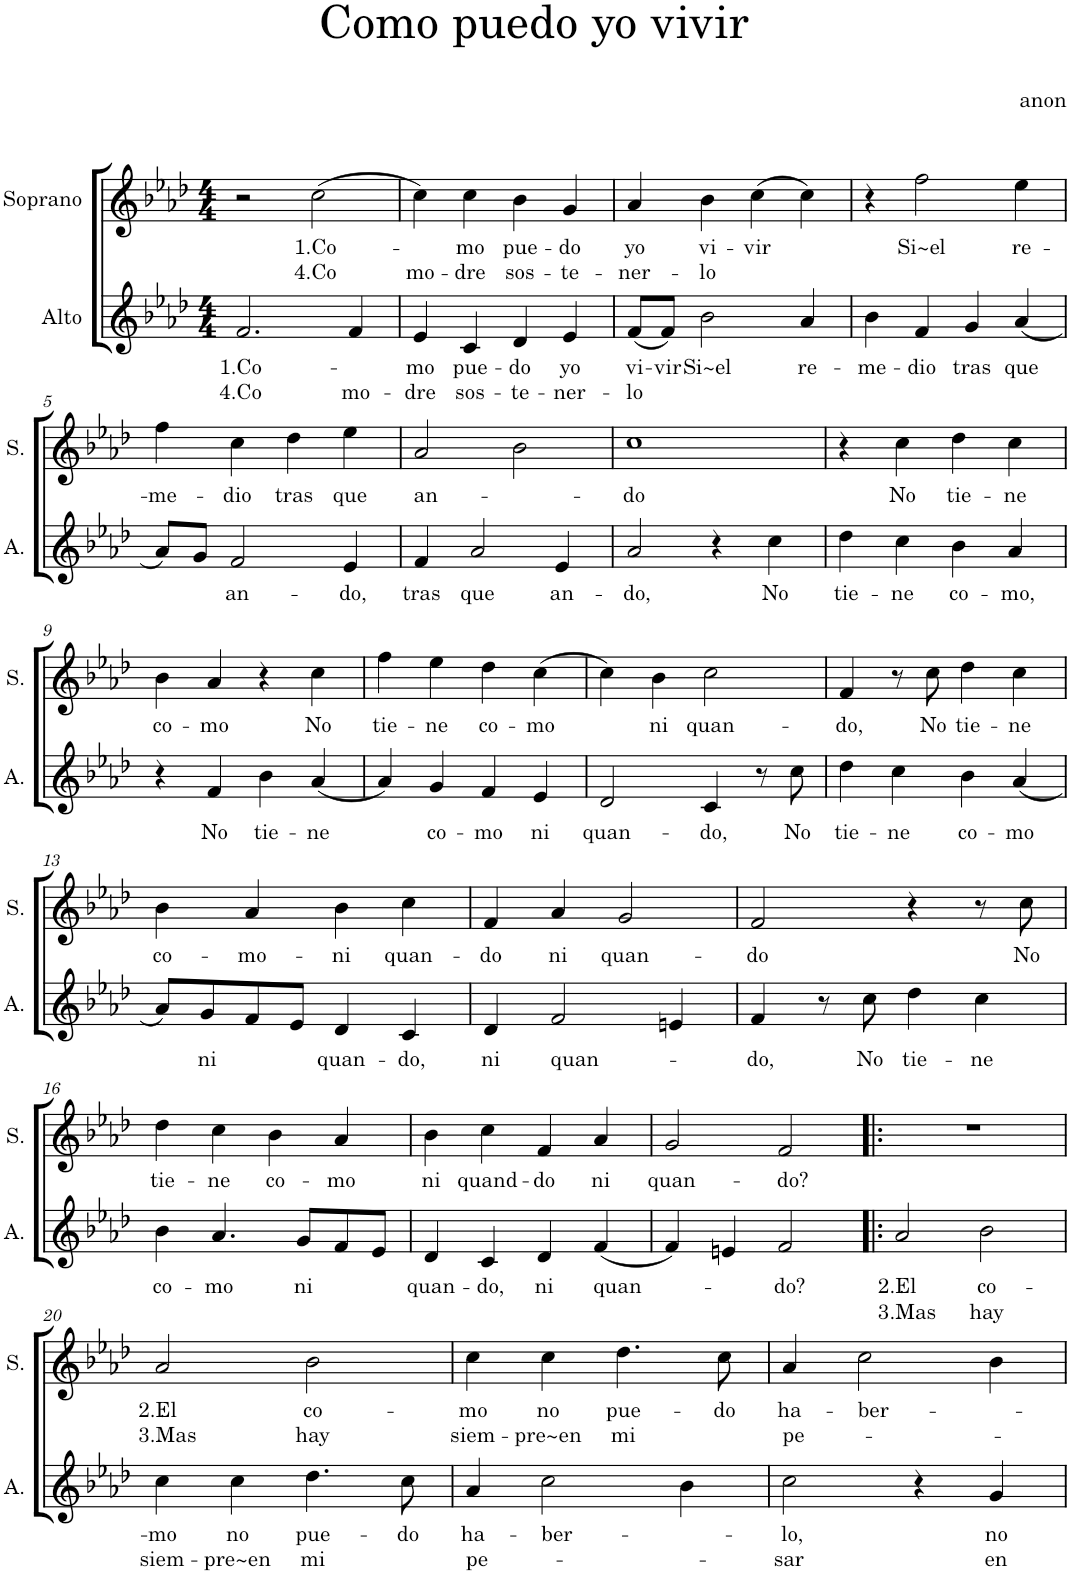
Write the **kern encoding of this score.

**kern	**text	**text	**kern	**text	**text
*part2	*part2	*part2	*part1	*part1	*part1
*staff2	*staff2	*staff2	*staff1	*staff1	*staff1
*I"Alto	*	*	*I"Soprano	*	*
*I'A.	*	*	*I'S.	*	*
*clefG2	*	*	*clefG2	*	*
*k[b-e-a-d-]	*	*	*k[b-e-a-d-]	*	*
*M4/4	*	*	*M4/4	*	*
=1	=1	=1	=1	=1	=1
!	!LO:LY:b	!LO:LY:b	!	!	!
2.f/	1.Co-	4.Co	2r	.	.
!	!	!	!	!LO:LY:b	!LO:LY:b
.	.	.	(2cc\	1.Co-	4.Co
!	!	!LO:LY:b	!	!	!
4f/	.	mo-	.	.	.
=2	=2	=2	=2	=2	=2
!	!LO:LY:b	!LO:LY:b	!	!	!LO:LY:b
4e-/	-mo	-dre	4cc\)	.	mo-
!	!LO:LY:b	!LO:LY:b	!	!LO:LY:b	!LO:LY:b
4c/	pue-	sos-	4cc\	-mo	-dre
!	!LO:LY:b	!LO:LY:b	!	!LO:LY:b	!LO:LY:b
4d-/	-do	-te-	4b-\	pue-	sos-
!	!LO:LY:b	!LO:LY:b	!	!LO:LY:b	!LO:LY:b
4e-/	yo	-ner-	4g/	-do	-te-
=3	=3	=3	=3	=3	=3
!	!LO:LY:b	!LO:LY:b	!	!LO:LY:b	!LO:LY:b
(8f/L	vi-	-lo	4a-/	yo	-ner-
!	!LO:LY:b	!	!	!	!
8f/J)	-vir	.	.	.	.
!	!LO:LY:b	!	!	!LO:LY:b	!LO:LY:b
2b-\	Si~el	.	4b-\	vi-	-lo
!	!	!	!	!LO:LY:b	!
.	.	.	(4cc\	-vir	.
!	!LO:LY:b	!	!	!	!
4a-/	re-	.	4cc\)	.	.
=4	=4	=4	=4	=4	=4
!	!LO:LY:b	!	!	!	!
4b-\	-me-	.	4r	.	.
!	!LO:LY:b	!	!	!LO:LY:b	!
4f/	-dio	.	2ff\	Si~el	.
!	!LO:LY:b	!	!	!	!
4g/	tras	.	.	.	.
!	!LO:LY:b	!	!	!LO:LY:b	!
(4a-/	que	.	4ee-\	re-	.
!!LO:LB:g=z
=5	=5	=5	=5	=5	=5
!	!	!	!	!LO:LY:b	!
8a-/L)	.	.	4ff\	-me-	.
8g/J	.	.	.	.	.
!	!LO:LY:b	!	!	!LO:LY:b	!
2f/	an-	.	4cc\	-dio	.
!	!	!	!	!LO:LY:b	!
.	.	.	4dd-\	tras	.
!	!LO:LY:b	!	!	!LO:LY:b	!
4e-/	-do,	.	4ee-\	que	.
=6	=6	=6	=6	=6	=6
!	!LO:LY:b	!	!	!LO:LY:b	!
4f/	tras	.	2a-/	an-	.
!	!LO:LY:b	!	!	!	!
2a-/	que	.	.	.	.
.	.	.	2b-\	.	.
!	!LO:LY:b	!	!	!	!
4e-/	an-	.	.	.	.
=7	=7	=7	=7	=7	=7
!	!LO:LY:b	!	!	!LO:LY:b	!
2a-/	-do,	.	1cc	-do	.
4r	.	.	.	.	.
!	!LO:LY:b	!	!	!	!
4cc\	No	.	.	.	.
=8	=8	=8	=8	=8	=8
!	!LO:LY:b	!	!	!	!
4dd-\	tie-	.	4r	.	.
!	!LO:LY:b	!	!	!LO:LY:b	!
4cc\	-ne	.	4cc\	No	.
!	!LO:LY:b	!	!	!LO:LY:b	!
4b-\	co-	.	4dd-\	tie-	.
!	!LO:LY:b	!	!	!LO:LY:b	!
4a-/	-mo,	.	4cc\	-ne	.
!!LO:LB:g=z
=9	=9	=9	=9	=9	=9
!	!	!	!	!LO:LY:b	!
4r	.	.	4b-\	co-	.
!	!LO:LY:b	!	!	!LO:LY:b	!
4f/	No	.	4a-/	-mo	.
!	!LO:LY:b	!	!	!	!
4b-\	tie-	.	4r	.	.
!	!LO:LY:b	!	!	!LO:LY:b	!
(4a-/	-ne	.	4cc\	No	.
=10	=10	=10	=10	=10	=10
!	!	!	!	!LO:LY:b	!
4a-/)	.	.	4ff\	tie-	.
!	!LO:LY:b	!	!	!LO:LY:b	!
4g/	co-	.	4ee-\	-ne	.
!	!LO:LY:b	!	!	!LO:LY:b	!
4f/	-mo	.	4dd-\	co-	.
!	!LO:LY:b	!	!	!LO:LY:b	!
4e-/	ni	.	(4cc\	-mo	.
=11	=11	=11	=11	=11	=11
!	!LO:LY:b	!	!	!	!
2d-/	quan-	.	4cc\)	.	.
!	!	!	!	!LO:LY:b	!
.	.	.	4b-\	ni	.
!	!LO:LY:b	!	!	!LO:LY:b	!
4c/	-do,	.	2cc\	quan-	.
8r	.	.	.	.	.
!	!LO:LY:b	!	!	!	!
8cc\	No	.	.	.	.
=12	=12	=12	=12	=12	=12
!	!LO:LY:b	!	!	!LO:LY:b	!
4dd-\	tie-	.	4f/	-do,	.
!	!LO:LY:b	!	!	!	!
4cc\	-ne	.	8r	.	.
!	!	!	!	!LO:LY:b	!
.	.	.	8cc\	No	.
!	!LO:LY:b	!	!	!LO:LY:b	!
4b-\	co-	.	4dd-\	tie-	.
!	!LO:LY:b	!	!	!LO:LY:b	!
(4a-/	-mo	.	4cc\	-ne	.
!!LO:LB:g=z
=13	=13	=13	=13	=13	=13
!	!	!	!	!LO:LY:b	!
8a-/L)	.	.	4b-\	co-	.
!	!LO:LY:b	!	!	!	!
8g/	ni	.	.	.	.
!	!	!	!	!LO:LY:b	!
8f/	.	.	4a-/	-mo-	.
8e-/J	.	.	.	.	.
!	!LO:LY:b	!	!	!LO:LY:b	!
4d-/	quan-	.	4b-\	-ni	.
!	!LO:LY:b	!	!	!LO:LY:b	!
4c/	-do,	.	4cc\	quan-	.
=14	=14	=14	=14	=14	=14
!	!LO:LY:b	!	!	!LO:LY:b	!
4d-/	ni	.	4f/	-do	.
!	!LO:LY:b	!	!	!LO:LY:b	!
2f/	quan-	.	4a-/	ni	.
!	!	!	!	!LO:LY:b	!
.	.	.	2g/	quan-	.
4en/	.	.	.	.	.
=15	=15	=15	=15	=15	=15
!	!LO:LY:b	!	!	!LO:LY:b	!
4f/	-do,	.	2f/	-do	.
8r	.	.	.	.	.
!	!LO:LY:b	!	!	!	!
8cc\	No	.	.	.	.
!	!LO:LY:b	!	!	!	!
4dd-\	tie-	.	4r	.	.
!	!LO:LY:b	!	!	!	!
4cc\	-ne	.	8r	.	.
!	!	!	!	!LO:LY:b	!
.	.	.	8cc\	No	.
!!LO:LB:g=z
=16	=16	=16	=16	=16	=16
!	!LO:LY:b	!	!	!LO:LY:b	!
4b-\	co-	.	4dd-\	tie-	.
!	!LO:LY:b	!	!	!LO:LY:b	!
4.a-/	-mo	.	4cc\	-ne	.
!	!	!	!	!LO:LY:b	!
.	.	.	4b-\	co-	.
!	!LO:LY:b	!	!	!	!
8g/L	ni	.	.	.	.
!	!	!	!	!LO:LY:b	!
8f/	.	.	4a-/	-mo	.
8e-/J	.	.	.	.	.
=17	=17	=17	=17	=17	=17
!	!LO:LY:b	!	!	!LO:LY:b	!
4d-/	quan-	.	4b-\	ni	.
!	!LO:LY:b	!	!	!LO:LY:b	!
4c/	-do,	.	4cc\	quand-	.
!	!LO:LY:b	!	!	!LO:LY:b	!
4d-/	ni	.	4f/	-do	.
!	!LO:LY:b	!	!	!LO:LY:b	!
(4f/	quan-	.	4a-/	ni	.
=18	=18	=18	=18	=18	=18
!	!	!	!	!LO:LY:b	!
4f/)	.	.	2g/	quan-	.
4en/	.	.	.	.	.
!	!LO:LY:b	!	!	!LO:LY:b	!
2f/	-do?	.	2f/	-do?	.
=19!|:	=19!|:	=19!|:	=19!|:	=19!|:	=19!|:
!	!LO:LY:b	!LO:LY:b	!	!	!
2a-/	2.El	3.Mas	1r	.	.
!	!LO:LY:b	!LO:LY:b	!	!	!
2b-\	co-	hay	.	.	.
!!LO:LB:g=z
=20	=20	=20	=20	=20	=20
!	!LO:LY:b	!LO:LY:b	!	!LO:LY:b	!LO:LY:b
4cc\	-mo	siem-	2a-/	2.El	3.Mas
!	!LO:LY:b	!LO:LY:b	!	!	!
4cc\	no	-pre~en	.	.	.
!	!LO:LY:b	!LO:LY:b	!	!LO:LY:b	!LO:LY:b
4.dd-\	pue-	mi	2b-\	co-	hay
!	!LO:LY:b	!	!	!	!
8cc\	-do	.	.	.	.
=21	=21	=21	=21	=21	=21
!	!LO:LY:b	!LO:LY:b	!	!LO:LY:b	!LO:LY:b
4a-/	ha-	pe-	4cc\	-mo	siem-
!	!LO:LY:b	!	!	!LO:LY:b	!LO:LY:b
2cc\	-ber-	.	4cc\	no	-pre~en
!	!	!	!	!LO:LY:b	!LO:LY:b
.	.	.	4.dd-\	pue-	mi
4b-\	.	.	.	.	.
!	!	!	!	!LO:LY:b	!
.	.	.	8cc\	-do	.
=22	=22	=22	=22	=22	=22
!	!LO:LY:b	!LO:LY:b	!	!LO:LY:b	!LO:LY:b
2cc\	-lo,	-sar	4a-/	ha-	pe-
!	!	!	!	!LO:LY:b	!
.	.	.	2cc\	-ber-	.
4r	.	.	.	.	.
!	!LO:LY:b	!LO:LY:b	!	!	!
4g/	no	en	4b-\	.	.
=	=	=	=	=	=
*-	*-	*-	*-	*-	*-
